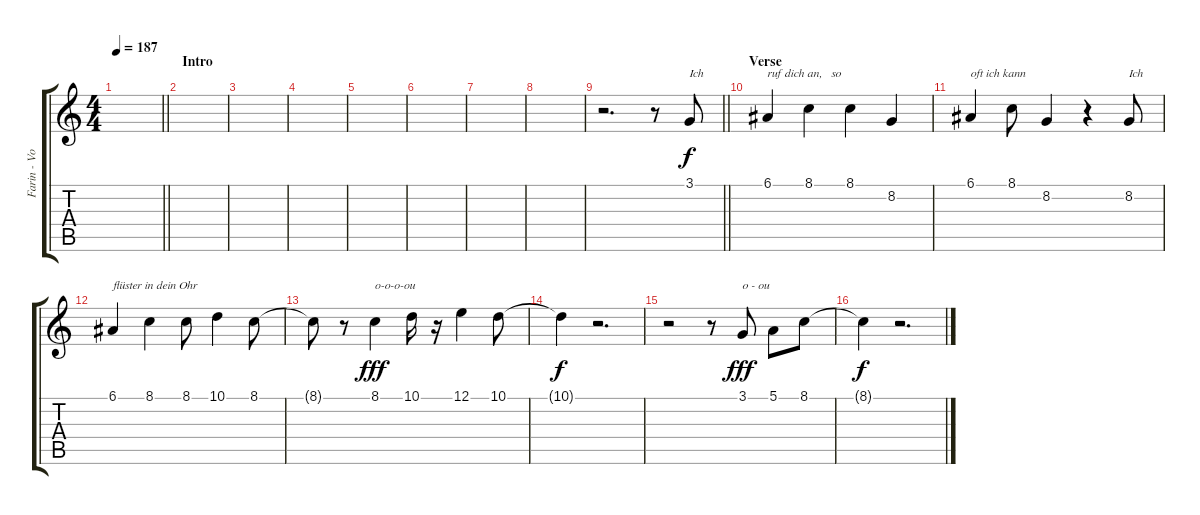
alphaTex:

\track ("Farin - Vocal" "Farin - Vo") {instrument tenorsax}
\staff {score tabs}
\tuning (E4 B3 G3 D3 A2 E2) {hide}
\ts (4 4)
\tempo 187
\clef g2
\barLineRight lightlight
\ks c
|
\section ("" "Intro")
|
|
|
|
|
|
|
\barLineRight lightlight
r.2{d} r.8 3.1.8{txt "Ich "} |
\section ("" "Verse")
6.1.4{txt "ruf dich an,   so"} 8.1.4 8.1.4 8.2.4 |
6.1.4{txt "oft ich kann"} 8.1.8 8.2.4 r.4 8.2.8{txt "Ich"} |
6.1.4{txt "flüster in dein Ohr"} 8.1.4 8.1.8 10.1.4 8.1.8 |
8.1{t}.8{dy f} r.8 8.1.4{txt "o-o-o-ou" dy fff} 10.1.16 r.16 12.1.4 10.1.8 |
10.1{t}.4{dy f} r.2{d} |
r.2 r.8 3.1.8{txt "o - ou" dy fff} 5.1.8 8.1.8 |
8.1{t}.4{dy f} r.2{d}
